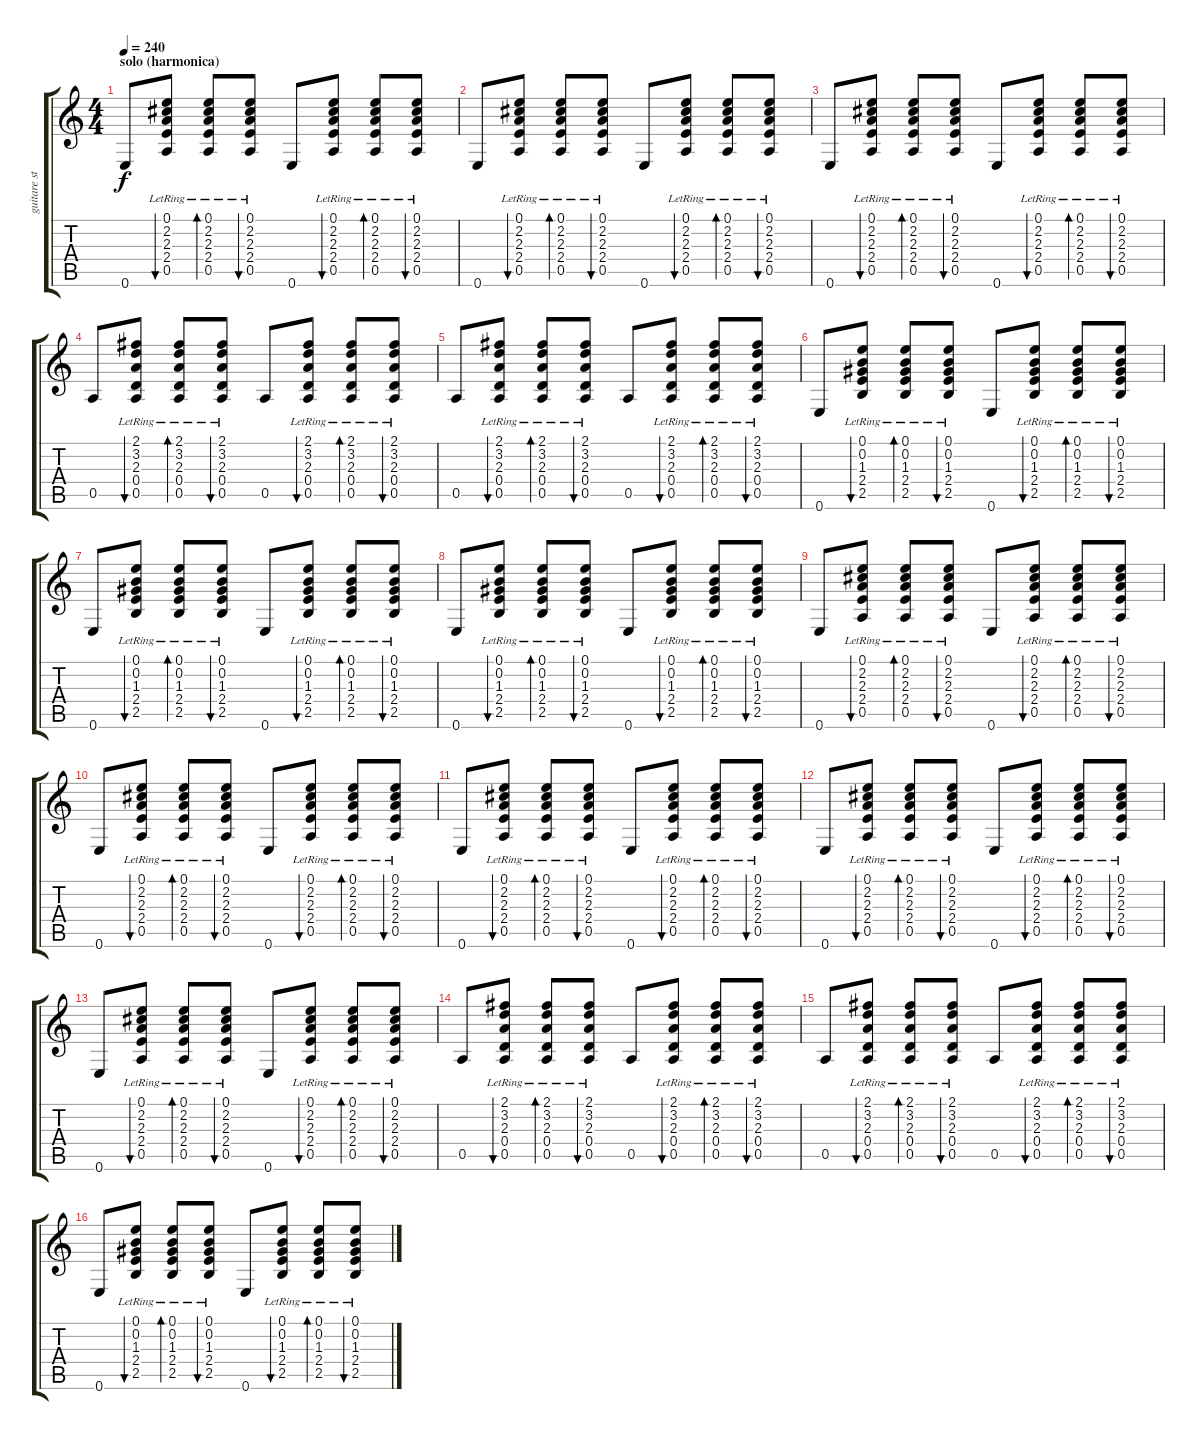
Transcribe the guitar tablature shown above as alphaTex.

\track ("guitare standard" "guitare st") {instrument electricguitarjazz}
\staff {score tabs}
\tuning (E4 B3 G3 D3 A2 E2) {hide}
\ts (4 4)
\section ("" "solo (harmonica)")
\tempo 240
\clef g2
\ks c
0.6.8{dy f} (0.1{lr} 2.2{lr} 2.3{lr} 2.4{lr} 0.5{lr}).8{bu 240} (0.1{lr} 2.2{lr} 2.3{lr} 2.4{lr} 0.5{lr}).8{bd 240} (0.1{lr} 2.2{lr} 2.3{lr} 2.4{lr} 0.5{lr}).8{bu 240} 0.6.8 (0.1{lr} 2.2{lr} 2.3{lr} 2.4{lr} 0.5{lr}).8{bu 240} (0.1{lr} 2.2{lr} 2.3{lr} 2.4{lr} 0.5{lr}).8{bd 240} (0.1{lr} 2.2{lr} 2.3{lr} 2.4{lr} 0.5{lr}).8{bu 240} |
0.6.8 (0.1{lr} 2.2{lr} 2.3{lr} 2.4{lr} 0.5{lr}).8{bu 240} (0.1{lr} 2.2{lr} 2.3{lr} 2.4{lr} 0.5{lr}).8{bd 240} (0.1{lr} 2.2{lr} 2.3{lr} 2.4{lr} 0.5{lr}).8{bu 240} 0.6.8 (0.1{lr} 2.2{lr} 2.3{lr} 2.4{lr} 0.5{lr}).8{bu 240} (0.1{lr} 2.2{lr} 2.3{lr} 2.4{lr} 0.5{lr}).8{bd 240} (0.1{lr} 2.2{lr} 2.3{lr} 2.4{lr} 0.5{lr}).8{bu 240} |
0.6.8 (0.1{lr} 2.2{lr} 2.3{lr} 2.4{lr} 0.5{lr}).8{bu 240} (0.1{lr} 2.2{lr} 2.3{lr} 2.4{lr} 0.5{lr}).8{bd 240} (0.1{lr} 2.2{lr} 2.3{lr} 2.4{lr} 0.5{lr}).8{bu 240} 0.6.8 (0.1{lr} 2.2{lr} 2.3{lr} 2.4{lr} 0.5{lr}).8{bu 240} (0.1{lr} 2.2{lr} 2.3{lr} 2.4{lr} 0.5{lr}).8{bd 240} (0.1{lr} 2.2{lr} 2.3{lr} 2.4{lr} 0.5{lr}).8{bu 240} |
0.5.8 (2.1{lr} 3.2{lr} 2.3{lr} 0.4{lr} 0.5{lr}).8{bu 240} (2.1{lr} 3.2{lr} 2.3{lr} 0.4{lr} 0.5{lr}).8{bd 240} (2.1{lr} 3.2{lr} 2.3{lr} 0.4{lr} 0.5{lr}).8{bu 240} 0.5.8 (2.1{lr} 3.2{lr} 2.3{lr} 0.4{lr} 0.5{lr}).8{bu 240} (2.1{lr} 3.2{lr} 2.3{lr} 0.4{lr} 0.5{lr}).8{bd 240} (2.1{lr} 3.2{lr} 2.3{lr} 0.4{lr} 0.5{lr}).8{bu 240} |
0.5.8 (2.1{lr} 3.2{lr} 2.3{lr} 0.4{lr} 0.5{lr}).8{bu 240} (2.1{lr} 3.2{lr} 2.3{lr} 0.4{lr} 0.5{lr}).8{bd 240} (2.1{lr} 3.2{lr} 2.3{lr} 0.4{lr} 0.5{lr}).8{bu 240} 0.5.8 (2.1{lr} 3.2{lr} 2.3{lr} 0.4{lr} 0.5{lr}).8{bu 240} (2.1{lr} 3.2{lr} 2.3{lr} 0.4{lr} 0.5{lr}).8{bd 240} (2.1{lr} 3.2{lr} 2.3{lr} 0.4{lr} 0.5{lr}).8{bu 240} |
0.6.8 (0.1{lr} 0.2{lr} 1.3{lr} 2.4{lr} 2.5{lr}).8{bu 240} (0.1{lr} 0.2{lr} 1.3{lr} 2.4{lr} 2.5{lr}).8{bd 240} (0.1{lr} 0.2{lr} 1.3{lr} 2.4{lr} 2.5{lr}).8{bu 240} 0.6.8 (0.1{lr} 0.2{lr} 1.3{lr} 2.4{lr} 2.5{lr}).8{bu 240} (0.1{lr} 0.2{lr} 1.3{lr} 2.4 2.5{lr}).8{bd 240} (0.1{lr} 0.2{lr} 1.3{lr} 2.4{lr} 2.5{lr}).8{bu 240} |
0.6.8 (0.1{lr} 0.2{lr} 1.3{lr} 2.4{lr} 2.5{lr}).8{bu 240} (0.1{lr} 0.2{lr} 1.3{lr} 2.4{lr} 2.5{lr}).8{bd 240} (0.1{lr} 0.2{lr} 1.3{lr} 2.4{lr} 2.5{lr}).8{bu 240} 0.6.8 (0.1{lr} 0.2{lr} 1.3{lr} 2.4{lr} 2.5{lr}).8{bu 240} (0.1{lr} 0.2{lr} 1.3{lr} 2.4 2.5{lr}).8{bd 240} (0.1{lr} 0.2{lr} 1.3{lr} 2.4{lr} 2.5{lr}).8{bu 240} |
0.6.8 (0.1{lr} 0.2{lr} 1.3{lr} 2.4{lr} 2.5{lr}).8{bu 240} (0.1{lr} 0.2{lr} 1.3{lr} 2.4{lr} 2.5{lr}).8{bd 240} (0.1{lr} 0.2{lr} 1.3{lr} 2.4{lr} 2.5{lr}).8{bu 240} 0.6.8 (0.1{lr} 0.2{lr} 1.3{lr} 2.4{lr} 2.5{lr}).8{bu 240} (0.1{lr} 0.2{lr} 1.3{lr} 2.4 2.5{lr}).8{bd 240} (0.1{lr} 0.2{lr} 1.3{lr} 2.4{lr} 2.5{lr}).8{bu 240} |
0.6.8 (0.1{lr} 2.2{lr} 2.3{lr} 2.4{lr} 0.5{lr}).8{bu 240} (0.1{lr} 2.2{lr} 2.3{lr} 2.4{lr} 0.5{lr}).8{bd 240} (0.1{lr} 2.2{lr} 2.3{lr} 2.4{lr} 0.5{lr}).8{bu 240} 0.6.8 (0.1{lr} 2.2{lr} 2.3{lr} 2.4{lr} 0.5{lr}).8{bu 240} (0.1{lr} 2.2{lr} 2.3{lr} 2.4{lr} 0.5{lr}).8{bd 240} (0.1{lr} 2.2{lr} 2.3{lr} 2.4{lr} 0.5{lr}).8{bu 240} |
0.6.8 (0.1{lr} 2.2{lr} 2.3{lr} 2.4{lr} 0.5{lr}).8{bu 240} (0.1{lr} 2.2{lr} 2.3{lr} 2.4{lr} 0.5{lr}).8{bd 240} (0.1{lr} 2.2{lr} 2.3{lr} 2.4{lr} 0.5{lr}).8{bu 240} 0.6.8 (0.1{lr} 2.2{lr} 2.3{lr} 2.4{lr} 0.5{lr}).8{bu 240} (0.1{lr} 2.2{lr} 2.3{lr} 2.4{lr} 0.5{lr}).8{bd 240} (0.1{lr} 2.2{lr} 2.3{lr} 2.4{lr} 0.5{lr}).8{bu 240} |
0.6.8 (0.1{lr} 2.2{lr} 2.3{lr} 2.4{lr} 0.5{lr}).8{bu 240} (0.1{lr} 2.2{lr} 2.3{lr} 2.4{lr} 0.5{lr}).8{bd 240} (0.1{lr} 2.2{lr} 2.3{lr} 2.4{lr} 0.5{lr}).8{bu 240} 0.6.8 (0.1{lr} 2.2{lr} 2.3{lr} 2.4{lr} 0.5{lr}).8{bu 240} (0.1{lr} 2.2{lr} 2.3{lr} 2.4{lr} 0.5{lr}).8{bd 240} (0.1{lr} 2.2{lr} 2.3{lr} 2.4{lr} 0.5{lr}).8{bu 240} |
0.6.8 (0.1{lr} 2.2{lr} 2.3{lr} 2.4{lr} 0.5{lr}).8{bu 240} (0.1{lr} 2.2{lr} 2.3{lr} 2.4{lr} 0.5{lr}).8{bd 240} (0.1{lr} 2.2{lr} 2.3{lr} 2.4{lr} 0.5{lr}).8{bu 240} 0.6.8 (0.1{lr} 2.2{lr} 2.3{lr} 2.4{lr} 0.5{lr}).8{bu 240} (0.1{lr} 2.2{lr} 2.3{lr} 2.4{lr} 0.5{lr}).8{bd 240} (0.1{lr} 2.2{lr} 2.3{lr} 2.4{lr} 0.5{lr}).8{bu 240} |
0.6.8 (0.1{lr} 2.2{lr} 2.3{lr} 2.4{lr} 0.5{lr}).8{bu 240} (0.1{lr} 2.2{lr} 2.3{lr} 2.4{lr} 0.5{lr}).8{bd 240} (0.1{lr} 2.2{lr} 2.3{lr} 2.4{lr} 0.5{lr}).8{bu 240} 0.6.8 (0.1{lr} 2.2{lr} 2.3{lr} 2.4{lr} 0.5{lr}).8{bu 240} (0.1{lr} 2.2{lr} 2.3{lr} 2.4{lr} 0.5{lr}).8{bd 240} (0.1{lr} 2.2{lr} 2.3{lr} 2.4{lr} 0.5{lr}).8{bu 240} |
0.5.8 (2.1{lr} 3.2{lr} 2.3{lr} 0.4{lr} 0.5{lr}).8{bu 240} (2.1{lr} 3.2{lr} 2.3{lr} 0.4{lr} 0.5{lr}).8{bd 240} (2.1{lr} 3.2{lr} 2.3{lr} 0.4{lr} 0.5{lr}).8{bu 240} 0.5.8 (2.1{lr} 3.2{lr} 2.3{lr} 0.4{lr} 0.5{lr}).8{bu 240} (2.1{lr} 3.2{lr} 2.3{lr} 0.4{lr} 0.5{lr}).8{bd 240} (2.1{lr} 3.2{lr} 2.3{lr} 0.4{lr} 0.5{lr}).8{bu 240} |
0.5.8 (2.1{lr} 3.2{lr} 2.3{lr} 0.4{lr} 0.5{lr}).8{bu 240} (2.1{lr} 3.2{lr} 2.3{lr} 0.4{lr} 0.5{lr}).8{bd 240} (2.1{lr} 3.2{lr} 2.3{lr} 0.4{lr} 0.5{lr}).8{bu 240} 0.5.8 (2.1{lr} 3.2{lr} 2.3{lr} 0.4{lr} 0.5{lr}).8{bu 240} (2.1{lr} 3.2{lr} 2.3{lr} 0.4{lr} 0.5{lr}).8{bd 240} (2.1{lr} 3.2{lr} 2.3{lr} 0.4{lr} 0.5{lr}).8{bu 240} |
0.6.8 (0.1{lr} 0.2{lr} 1.3{lr} 2.4{lr} 2.5{lr}).8{bu 240} (0.1{lr} 0.2{lr} 1.3{lr} 2.4{lr} 2.5{lr}).8{bd 240} (0.1{lr} 0.2{lr} 1.3{lr} 2.4{lr} 2.5{lr}).8{bu 240} 0.6.8 (0.1{lr} 0.2{lr} 1.3{lr} 2.4{lr} 2.5{lr}).8{bu 240} (0.1{lr} 0.2{lr} 1.3{lr} 2.4 2.5{lr}).8{bd 240} (0.1{lr} 0.2{lr} 1.3{lr} 2.4{lr} 2.5{lr}).8{bu 240}
